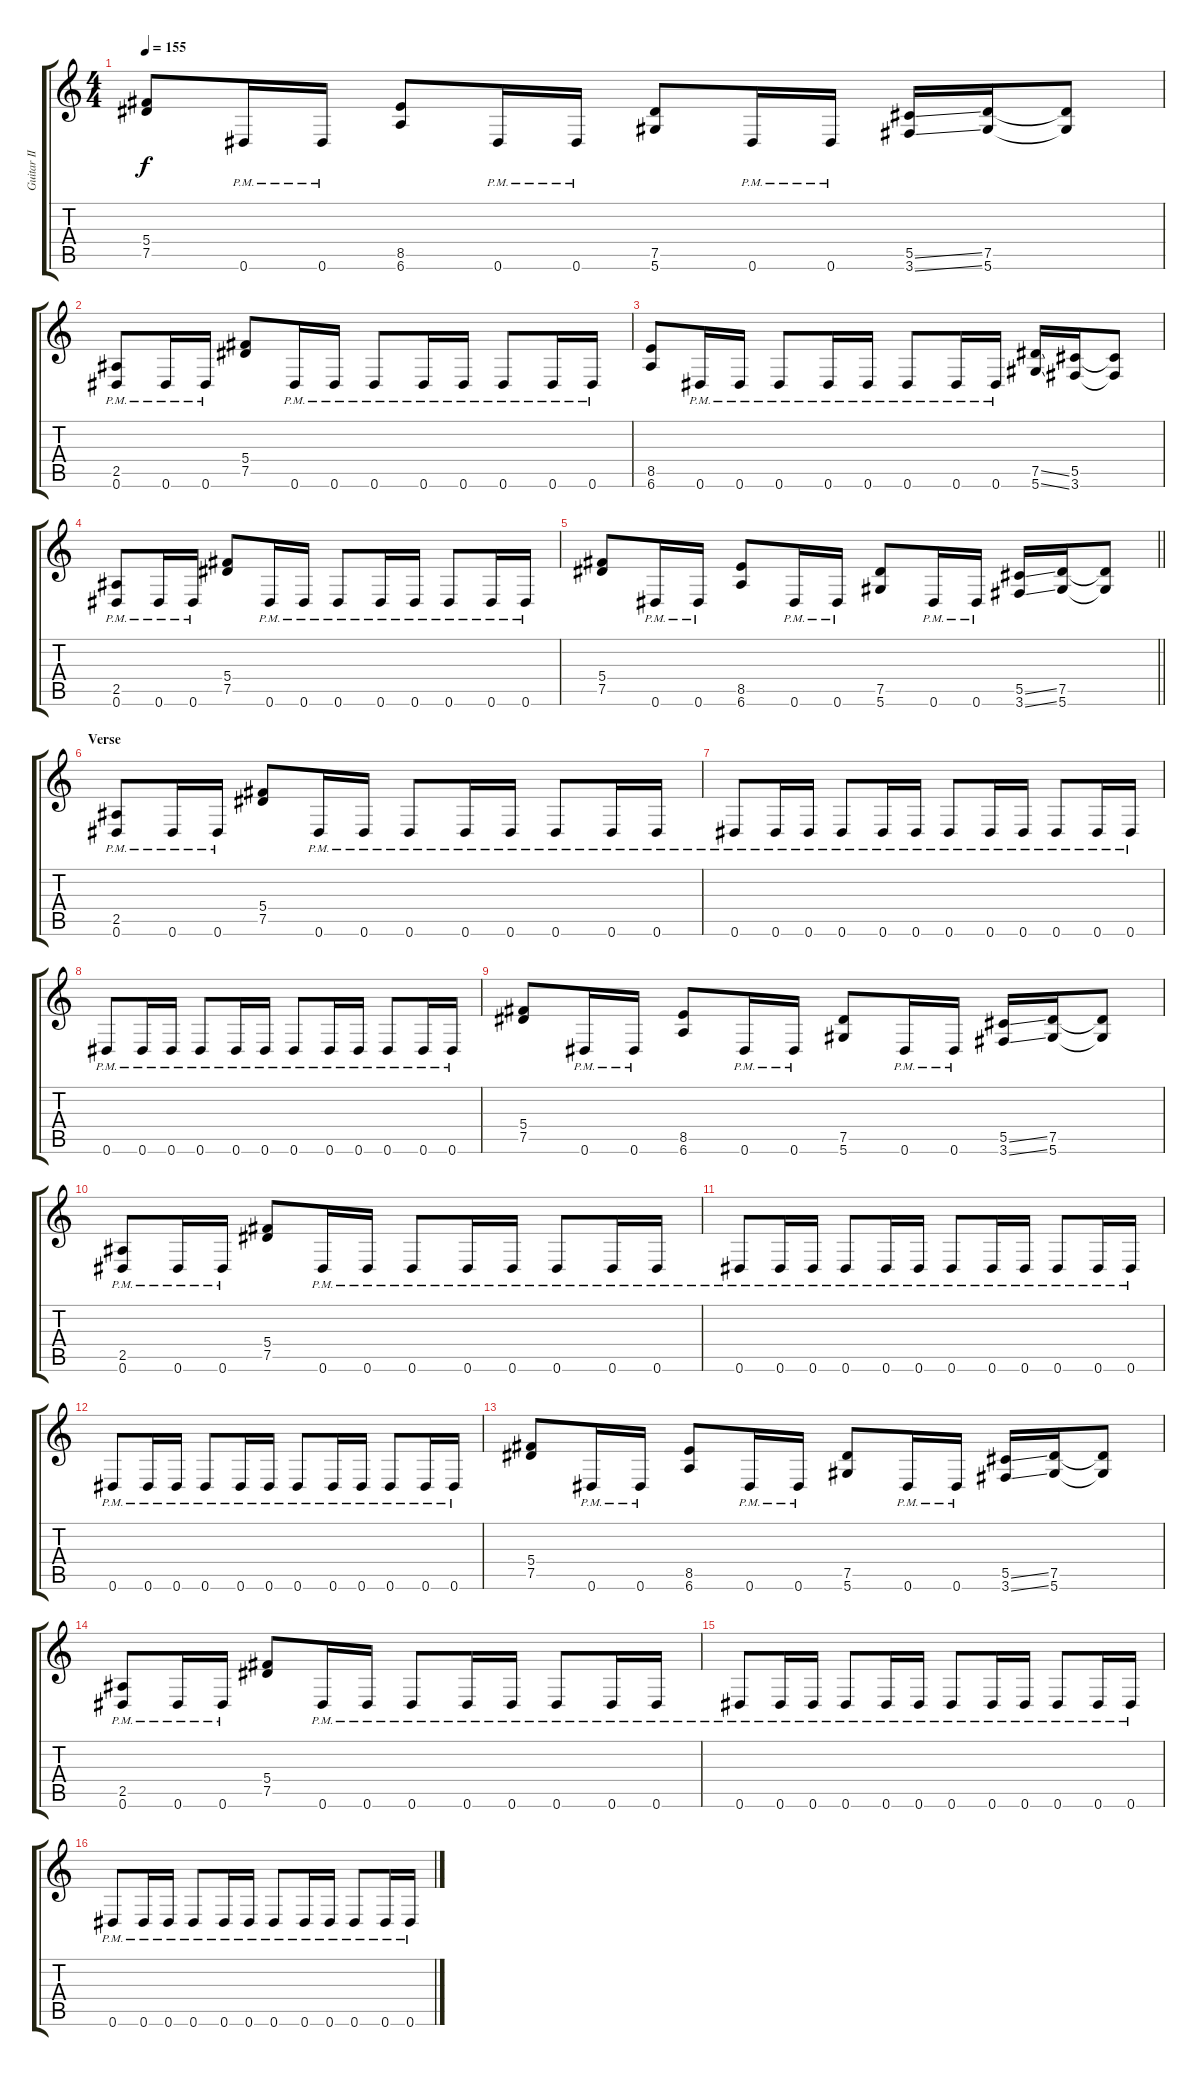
\track ("Guitar II" "Guitar II") {instrument distortionguitar}
\staff {score tabs}
\tuning (Eb4 Bb3 Gb3 Db3 Ab2 Eb2) {hide}
\ts (4 4)
\tempo 155
\clef g2
\ks c
(5.4 7.5).8{dy f} 0.6{pm}.16 0.6{pm}.16 (8.5 6.6).8 0.6{pm}.16 0.6{pm}.16 (7.5 5.6).8 0.6{pm}.16 0.6{pm}.16 (5.5{ss} 3.6{ss}).16 (7.5 5.6).16 (7.5{t} 5.6{t}).8 |
(2.5{pm} 0.6{pm}).8 0.6{pm}.16 0.6{pm}.16 (5.4 7.5).8 0.6{pm}.16 0.6{pm}.16 0.6{pm}.8 0.6{pm}.16 0.6{pm}.16 0.6{pm}.8 0.6{pm}.16 0.6{pm}.16 |
(8.5 6.6).8 0.6{pm}.16 0.6{pm}.16 0.6{pm}.8 0.6{pm}.16 0.6{pm}.16 0.6{pm}.8 0.6{pm}.16 0.6{pm}.16 (7.5{ss} 5.6{ss}).16 (5.5 3.6).16 (5.5{t} 3.6{t}).8 |
(2.5{pm} 0.6{pm}).8 0.6{pm}.16 0.6{pm}.16 (5.4 7.5).8 0.6{pm}.16 0.6{pm}.16 0.6{pm}.8 0.6{pm}.16 0.6{pm}.16 0.6{pm}.8 0.6{pm}.16 0.6{pm}.16 |
\barLineRight lightlight
(5.4 7.5).8 0.6{pm}.16 0.6{pm}.16 (8.5 6.6).8 0.6{pm}.16 0.6{pm}.16 (7.5 5.6).8 0.6{pm}.16 0.6{pm}.16 (5.5{ss} 3.6{ss}).16 (7.5 5.6).16 (7.5{t} 5.6{t}).8 |
\section ("" "Verse")
(2.5{pm} 0.6{pm}).8 0.6{pm}.16 0.6{pm}.16 (5.4 7.5).8 0.6{pm}.16 0.6{pm}.16 0.6{pm}.8 0.6{pm}.16 0.6{pm}.16 0.6{pm}.8 0.6{pm}.16 0.6{pm}.16 |
0.6{pm}.8 0.6{pm}.16 0.6{pm}.16 0.6{pm}.8 0.6{pm}.16 0.6{pm}.16 0.6{pm}.8 0.6{pm}.16 0.6{pm}.16 0.6{pm}.8 0.6{pm}.16 0.6{pm}.16 |
0.6{pm}.8 0.6{pm}.16 0.6{pm}.16 0.6{pm}.8 0.6{pm}.16 0.6{pm}.16 0.6{pm}.8 0.6{pm}.16 0.6{pm}.16 0.6{pm}.8 0.6{pm}.16 0.6{pm}.16 |
(5.4 7.5).8 0.6{pm}.16 0.6{pm}.16 (8.5 6.6).8 0.6{pm}.16 0.6{pm}.16 (7.5 5.6).8 0.6{pm}.16 0.6{pm}.16 (5.5{ss} 3.6{ss}).16 (7.5 5.6).16 (7.5{t} 5.6{t}).8 |
(2.5{pm} 0.6{pm}).8 0.6{pm}.16 0.6{pm}.16 (5.4 7.5).8 0.6{pm}.16 0.6{pm}.16 0.6{pm}.8 0.6{pm}.16 0.6{pm}.16 0.6{pm}.8 0.6{pm}.16 0.6{pm}.16 |
0.6{pm}.8 0.6{pm}.16 0.6{pm}.16 0.6{pm}.8 0.6{pm}.16 0.6{pm}.16 0.6{pm}.8 0.6{pm}.16 0.6{pm}.16 0.6{pm}.8 0.6{pm}.16 0.6{pm}.16 |
0.6{pm}.8 0.6{pm}.16 0.6{pm}.16 0.6{pm}.8 0.6{pm}.16 0.6{pm}.16 0.6{pm}.8 0.6{pm}.16 0.6{pm}.16 0.6{pm}.8 0.6{pm}.16 0.6{pm}.16 |
(5.4 7.5).8 0.6{pm}.16 0.6{pm}.16 (8.5 6.6).8 0.6{pm}.16 0.6{pm}.16 (7.5 5.6).8 0.6{pm}.16 0.6{pm}.16 (5.5{ss} 3.6{ss}).16 (7.5 5.6).16 (7.5{t} 5.6{t}).8 |
(2.5{pm} 0.6{pm}).8 0.6{pm}.16 0.6{pm}.16 (5.4 7.5).8 0.6{pm}.16 0.6{pm}.16 0.6{pm}.8 0.6{pm}.16 0.6{pm}.16 0.6{pm}.8 0.6{pm}.16 0.6{pm}.16 |
0.6{pm}.8 0.6{pm}.16 0.6{pm}.16 0.6{pm}.8 0.6{pm}.16 0.6{pm}.16 0.6{pm}.8 0.6{pm}.16 0.6{pm}.16 0.6{pm}.8 0.6{pm}.16 0.6{pm}.16 |
0.6{pm}.8 0.6{pm}.16 0.6{pm}.16 0.6{pm}.8 0.6{pm}.16 0.6{pm}.16 0.6{pm}.8 0.6{pm}.16 0.6{pm}.16 0.6{pm}.8 0.6{pm}.16 0.6{pm}.16
